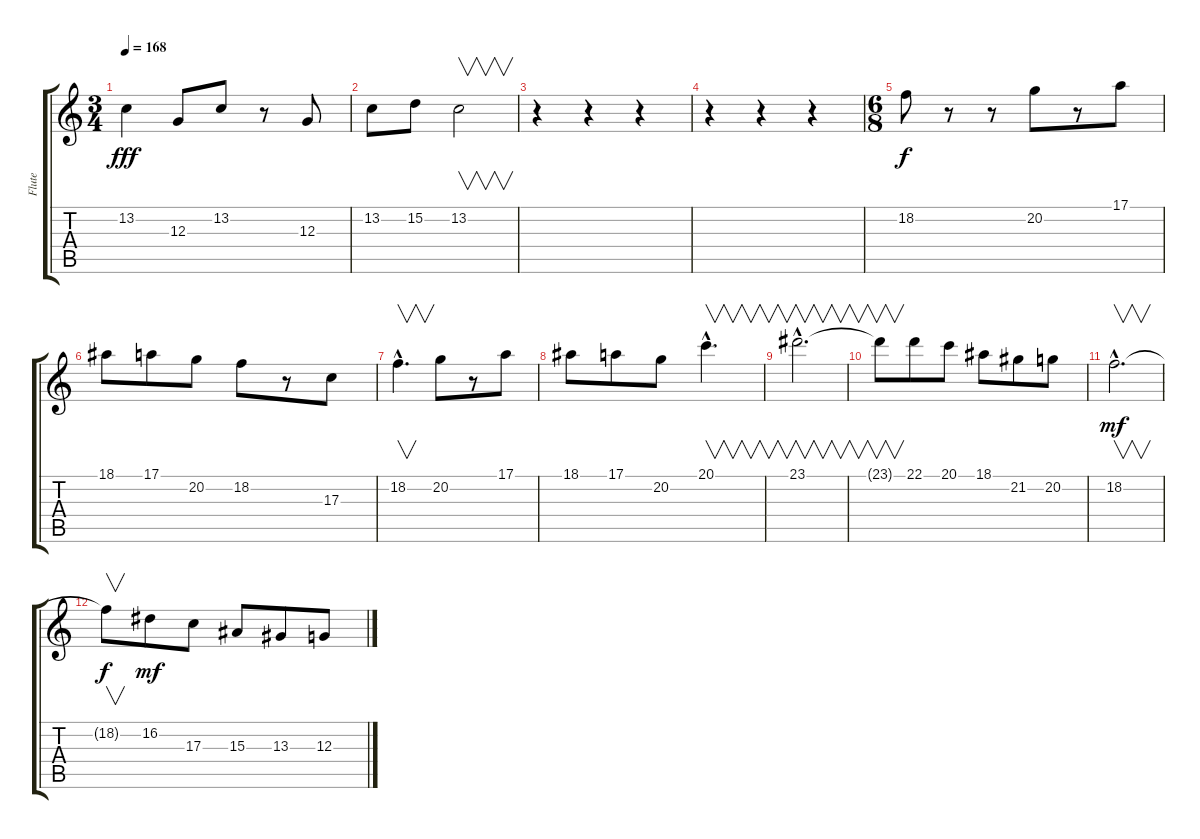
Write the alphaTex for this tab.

\track ("Flute" "Flute") {instrument flute}
\staff {score tabs}
\tuning (E4 B3 G3 D3 A2 E2) {hide}
\ts (3 4)
\tempo 168
\clef g2
\ks c
13.2.4{dy fff} 12.3.8 13.2.8 r.8 12.3.8 |
13.2.8 15.2.8 13.2.2{v} |
r.4 r.4 r.4 |
r.4 r.4 r.4 |
\ts (6 8)
18.2.8{dy f} r.8 r.8 20.2.8 r.8 17.1.8 |
18.1.8 17.1.8 20.2.8 18.2.8 r.8 17.3.8 |
18.2{hac}.4{v d} 20.2.8 r.8 17.1.8 |
18.1.8 17.1.8 20.2.8 20.1{hac}.4{v d} |
23.1{hac}.2{v d} |
23.1{t}.8{v} 22.1.8 20.1.8 18.1.8 21.2.8 20.2.8 |
18.2{hac}.2{v d dy mf} |
18.2{t}.8{v dy f} 16.2.8{dy mf} 17.3.8 15.3.8 13.3.8 12.3.8
